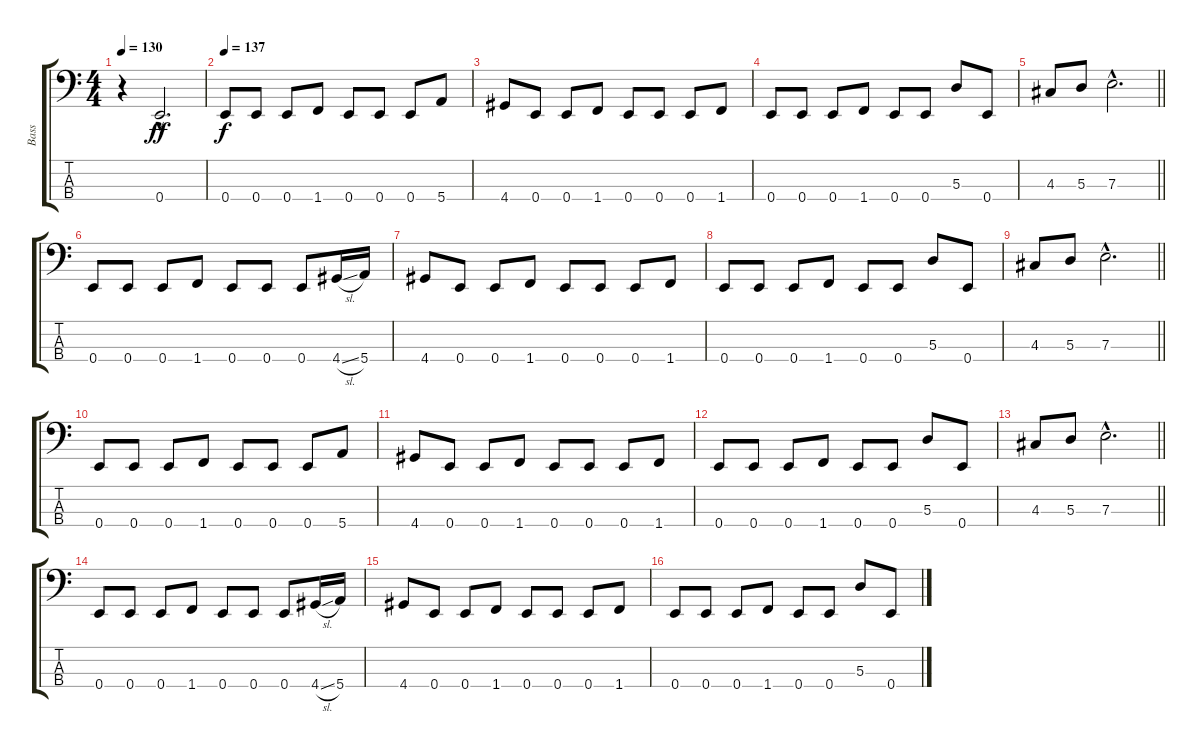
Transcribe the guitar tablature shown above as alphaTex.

\track ("Bass" "Bass") {instrument electricbassfinger}
\staff {score tabs}
\tuning (G2 D2 A1 E1) {hide}
\ts (4 4)
\tempo 130
\clef f4
\ks c
r.4{dy ff} 0.4{hac}.2{d} |
\tempo 137
0.4.8{dy f} 0.4.8 0.4.8 1.4.8 0.4.8 0.4.8 0.4.8 5.4.8 |
4.4.8 0.4.8 0.4.8 1.4.8 0.4.8 0.4.8 0.4.8 1.4.8 |
0.4.8 0.4.8 0.4.8 1.4.8 0.4.8 0.4.8 5.3.8 0.4.8 |
\barLineRight lightlight
4.3.8 5.3.8 7.3{hac}.2{d} |
0.4.8 0.4.8 0.4.8 1.4.8 0.4.8 0.4.8 0.4.8 4.4{sl}.16 5.4.16 |
4.4.8 0.4.8 0.4.8 1.4.8 0.4.8 0.4.8 0.4.8 1.4.8 |
0.4.8 0.4.8 0.4.8 1.4.8 0.4.8 0.4.8 5.3.8 0.4.8 |
\barLineRight lightlight
4.3.8 5.3.8 7.3{hac}.2{d} |
0.4.8 0.4.8 0.4.8 1.4.8 0.4.8 0.4.8 0.4.8 5.4.8 |
4.4.8 0.4.8 0.4.8 1.4.8 0.4.8 0.4.8 0.4.8 1.4.8 |
0.4.8 0.4.8 0.4.8 1.4.8 0.4.8 0.4.8 5.3.8 0.4.8 |
\barLineRight lightlight
4.3.8 5.3.8 7.3{hac}.2{d} |
0.4.8 0.4.8 0.4.8 1.4.8 0.4.8 0.4.8 0.4.8 4.4{sl}.16 5.4.16 |
4.4.8 0.4.8 0.4.8 1.4.8 0.4.8 0.4.8 0.4.8 1.4.8 |
0.4.8 0.4.8 0.4.8 1.4.8 0.4.8 0.4.8 5.3.8 0.4.8
